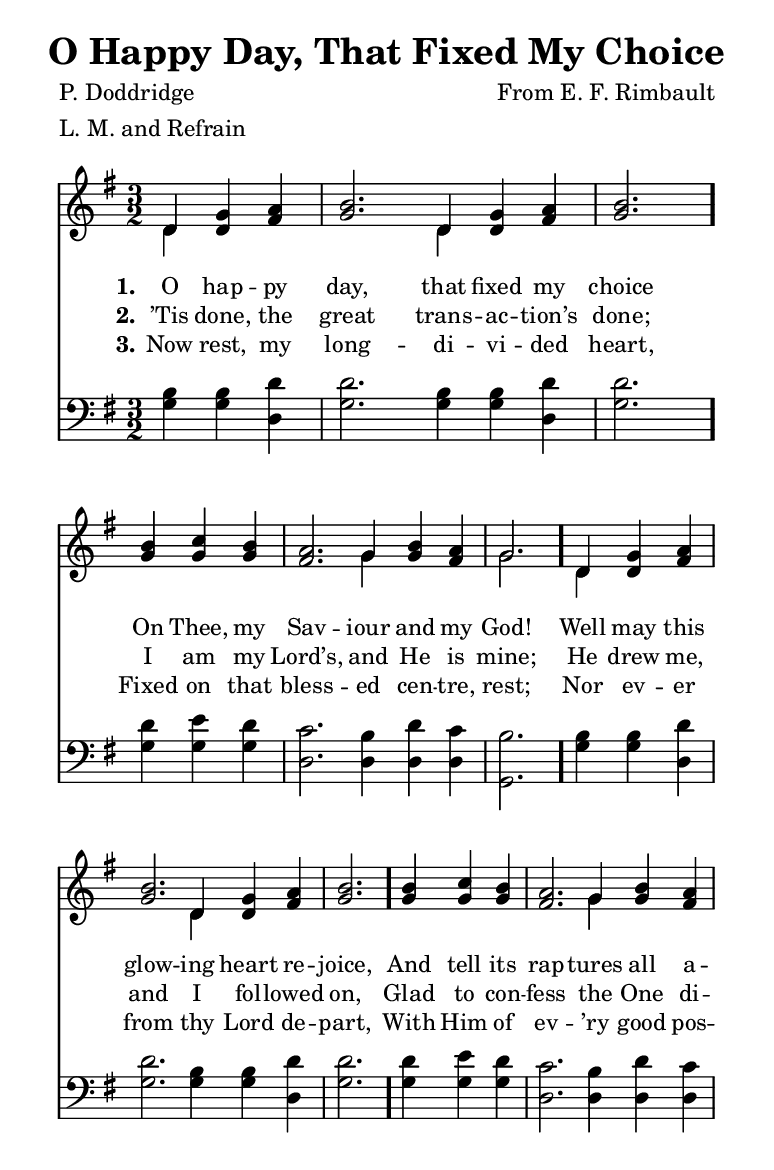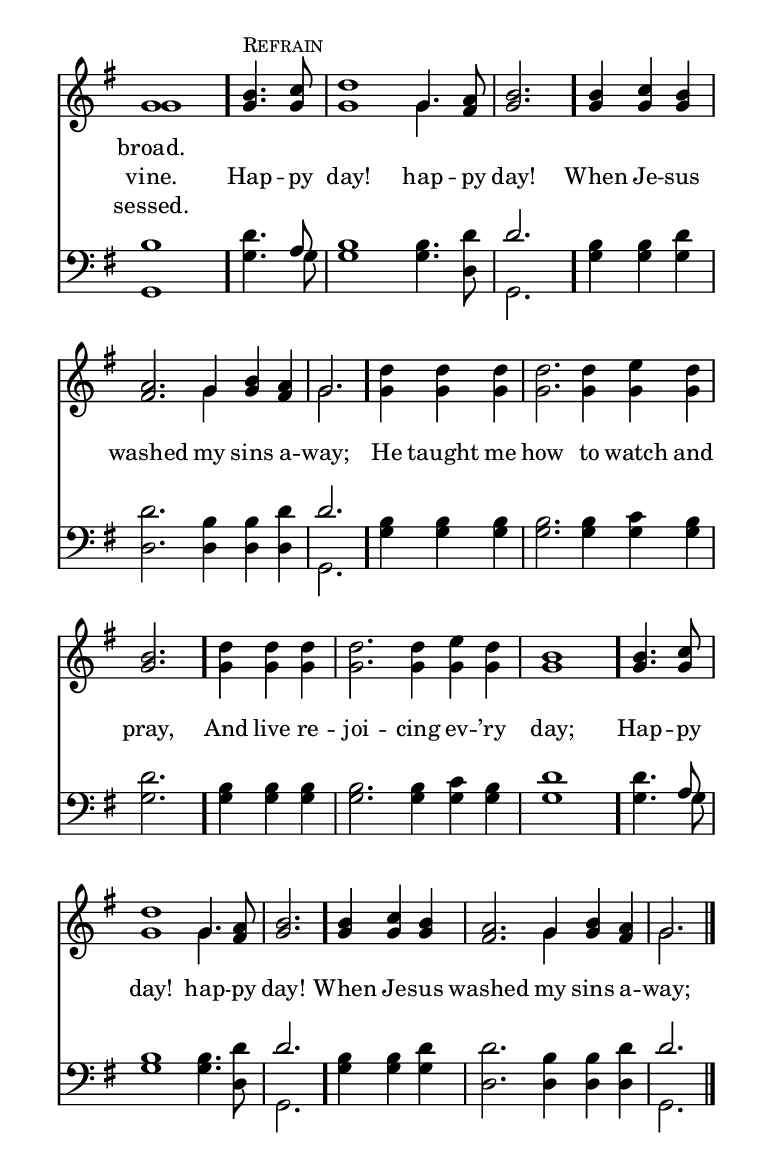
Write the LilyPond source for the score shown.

\include "common/global.ily"
\paper {
  \include "common/paper.ily"
}

\header{
  hymnnumber = "248"
  title = "O Happy Day, That Fixed My Choice"
  tunename = ""
  meter = "L. M. and Refrain"
  poet = "P. Doddridge"
  composer = "From E. F. Rimbault"
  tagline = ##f
}

global = {
  \include "common/overrides.ily"
  \override Staff.TimeSignature.style = #'numbered
  \time 3/2
  \override Score.MetronomeMark.transparent = ##t % hide all fermata changes too
  \tempo 2=80
  \key g \major
  \partial 2.
  \autoBeamOff
}

patternA = { c4 c c | c2. }
patternB = { c4 c c | c2. c4 c c | c1 }
patternC = { c4. c8 | c1 c4. c8 | c2. }

notesSoprano = {
\global
\relative c' {

  \changePitch \patternA { d g a | b d, g a | b }
  \changePitch \patternA { b c b | a g b a | g } \eogbreak
  \changePitch \patternA { d g a | b d, g a | b }
  \changePitch \patternB { b c b | a g b a | g } \eogbreak

  << s^\markup { \small \caps "Refrain" }
  \changePitch \patternC { b c | d g, a | b } >>
  \changePitch \patternA { b c b | a g b a | g } \eogbreak
  \changePitch \patternA { d' d d | d d e d | b }
  \changePitch \patternB { d d d | d d e d | b } \eogbreak
  \changePitch \patternC { b c | d g, a | b }
  \changePitch \patternA { b c b | a g b a | g } \eogbreak

  \bar "|."

}
}

notesAlto = {
\global
\relative e' {

  \changePitch \patternA { d d fis | g d d fis | g }
  \changePitch \patternA { g g g | fis g g fis | g }
  \changePitch \patternA { d d fis | g d d fis | g }
  \changePitch \patternB { g g g | fis g g fis | g }

  \changePitch \patternC { g g | g g fis | g }
  \changePitch \patternA { g g g | fis g g fis | g }
  \changePitch \patternA { g g g | g g g g | g }
  \changePitch \patternB { g g g | g g g g | g }
  \changePitch \patternC { g g | g g fis | g }
  \changePitch \patternA { g g g | fis g g fis | g }

}
}

notesTenor = {
\global
\relative a {

  \changePitch \patternA { b b d | d b b d | d }
  \changePitch \patternA { d e d | c b d c | b }
  \changePitch \patternA { b b d | d b b d | d }
  \changePitch \patternB { d e d | c b d c | b }

  \changePitch \patternC { d a | b b d | d }
  \changePitch \patternA { b b d | d b b d | d }
  \changePitch \patternA { b b b | b b c b | d }
  \changePitch \patternB { b b b | b b c b | d }
  \changePitch \patternC { d a | b b d | d }
  \changePitch \patternA { b b d | d b b d | d }

}
}

notesBass = {
\global
\relative f {

  \changePitch \patternA { g g d | g g g d | g }
  \changePitch \patternA { g g g | d d d d | g, }
  \changePitch \patternA { g' g d | g g g d | g }
  \changePitch \patternB { g g g | d d d d | g, }

  \changePitch \patternC { g' g | g g d | g, }
  \changePitch \patternA { g' g g | d d d d | g, }
  \changePitch \patternA { g' g g | g g g g | g }
  \changePitch \patternB { g g g | g g g g | g }
  \changePitch \patternC { g g | g g d | g, }
  \changePitch \patternA { g' g g | d d d d | g, }

}
}

Refrain = \lyricmode {

Hap -- py day! hap -- py day! \bar "."
When Je -- sus washed my sins a -- way; \bar "."
He taught me how to watch and pray, \bar "."
And live re -- joi -- cing ev -- ’ry day; \bar "."
Hap -- py day! hap -- py day! \bar "."
When Je -- sus washed my sins a -- way; \bar "."

}

wordsA = \lyricmode {
\set stanza = "1."

O hap -- py day, that fixed my choice \bar "."
On Thee, my Sav -- iour and my God! \bar "."
Well may this glow -- ing heart re -- joice, \bar "."
And tell its rap -- tures all a -- broad. \bar "."

}

wordsB = \lyricmode {
\set stanza = "2."

’Tis done, the great trans -- ac -- tion’s done;
I am my Lord’s, and He is mine;
He drew me, and I fol -- lowed on,
Glad to con -- fess the One di -- vine.

\Refrain

}

wordsC = \lyricmode {
\set stanza = "3."

Now rest, my long -- di -- vi -- ded heart,
Fixed on that bless -- ed cen -- tre, rest;
Nor ev -- er from thy Lord de -- part,
With Him of ev -- ’ry good pos -- sessed.

}

\score {
  \context ChoirStaff <<
    \context Staff = upper <<
      \set Staff.autoBeaming = ##f
      \set ChoirStaff.systemStartDelimiter = #'SystemStartBar
      \set ChoirStaff.printPartCombineTexts = ##f
      \partcombine #'(2 . 9) \notesSoprano \notesAlto
      \context NullVoice = sopranos { \voiceOne << \notesSoprano >> }
      \context NullVoice = altos { \voiceTwo << \notesAlto >> }
      \context Lyrics = one   \lyricsto sopranos \wordsA
      \context Lyrics = two   \lyricsto sopranos \wordsB
      \context Lyrics = three \lyricsto sopranos \wordsC
    >>
    \context Staff = men <<
      \set Staff.autoBeaming = ##f
      \clef bass
      \set ChoirStaff.printPartCombineTexts = ##f
      \partcombine #'(2 . 9) \notesTenor \notesBass
      \context NullVoice = tenors { \voiceOne << \notesTenor >> }
      \context NullVoice = basses { \voiceTwo << \notesBass >> }
    >>
  >>
  \layout {
    \include "common/layout.ily"
  }
  \midi{
    \include "common/midi.ily"
  }
}

\version "2.19.49"  % necessary for upgrading to future LilyPond versions.

% vi:set et ts=2 sw=2 ai nocindent syntax=lilypond:
